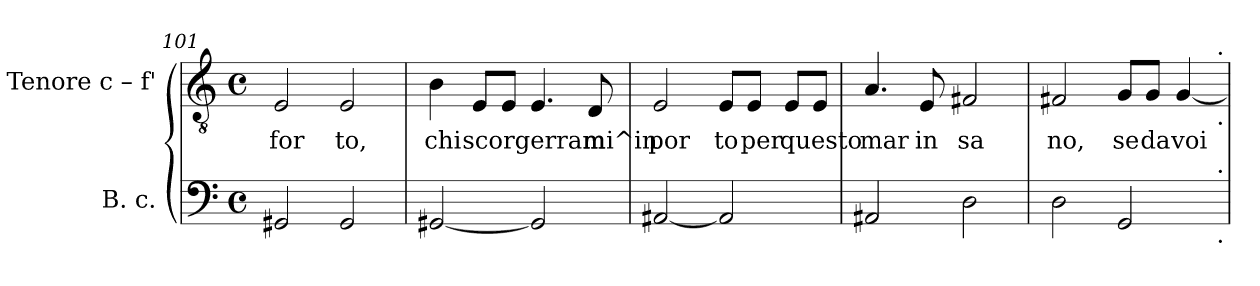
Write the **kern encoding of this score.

**kern	**kern	**text
*part2	*part1	*part1
*staff2	*staff1	*staff1
*I"B. c.	*I"Tenore  c – f'	*
*clefF4	*clefGv2	*
*k[]	*k[]	*
*C:	*C:	*
*M4/4	*M4/4	*
*met(c)	*met(c)	*
=101	=101	=101
!	!	!LO:LY:b:cj
2GG#X/	2E/	for
!	!	!LO:LY:b:cj
2GG#/	2E/	to,
=102	=102	=102
!	!	!LO:LY:b:cj
[<2GG#X/	4B\	chi
!	!	!LO:LY:b:cj
.	8E/L	scorgerram
!	!	!LO:LY:b:cj
.	8E/J	.
!	!	!LO:LY:b:cj
2GG#/]	4.E/	.
!	!	!LO:LY:b:cj
.	8D/	mi^in
=103	=103	=103
!	!	!LO:LY:b:cj
[<2AA#/	2E/	por
!	!	!LO:LY:b:cj
2AA#/]	8E/L	to
!	!	!LO:LY:b:cj
.	8E/J	per
!	!	!LO:LY:b:cj
.	8E/L	questo
!	!	!LO:LY:b:cj
.	8E/J	.
=104	=104	=104
!	!	!LO:LY:b:cj
2AA#/	4.A/	mar
!	!	!LO:LY:b:cj
.	8E/	in
!	!	!LO:LY:b:cj
2D\	2F#X/	sa
=105	=105	=105
!	!	!LO:LY:b:cj
*^	*^	*
2D\	2ryy	2F#X/	2ryy	no,
!	!	!	!	!LO:LY:b:cj
2GG/	4...ryy	8G/L	4...ryy	se
!	!	!	!	!LO:LY:b:cj
.	.	8G/J	.	da
!	!	!	!	!LO:LY:b:cj
.	.	[<4G/	.	voi
!	!	!	!LO:TX:a:t=.	!
!	!	!	!LO:TX:b:t=.	!
!	!LO:TX:a:t=.	!	!	!
!	!LO:TX:b:t=.	!	!	!
.	32ryy	.	32ryy	.
*v	*v	*	*	*
*	*v	*v	*
=	=	=
*-	*-	*-
